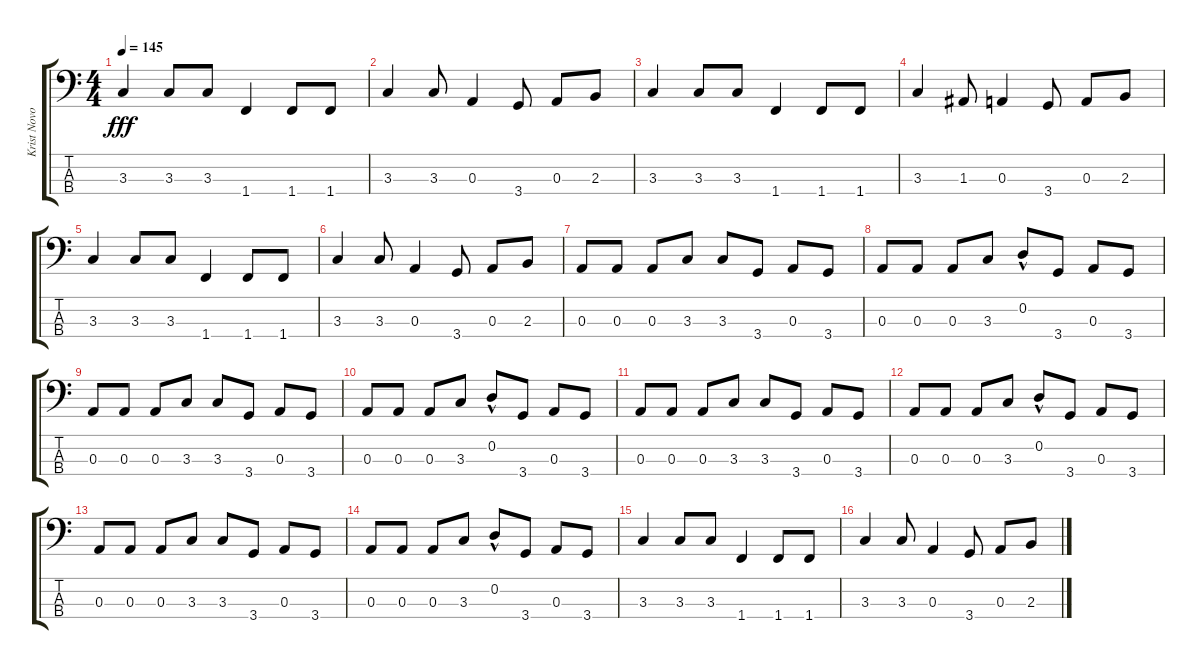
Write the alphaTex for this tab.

\track ("Krist Novoselic - Bass" "Krist Novo") {instrument electricbasspick}
\staff {score tabs}
\tuning (G2 D2 A1 E1) {hide}
\ts (4 4)
\tempo 145
\clef f4
\ks c
3.3.4{dy fff} 3.3.8 3.3.8 1.4.4 1.4.8 1.4.8 |
3.3.4 3.3.8 0.3.4 3.4.8 0.3.8 2.3.8 |
3.3.4 3.3.8 3.3.8 1.4.4 1.4.8 1.4.8 |
3.3.4 1.3.8 0.3.4 3.4.8 0.3.8 2.3.8 |
3.3.4 3.3.8 3.3.8 1.4.4 1.4.8 1.4.8 |
3.3.4 3.3.8 0.3.4 3.4.8 0.3.8 2.3.8 |
0.3.8 0.3.8 0.3.8 3.3.8 3.3.8 3.4.8 0.3.8 3.4.8 |
0.3.8 0.3.8 0.3.8 3.3.8 0.2{hac}.8 3.4.8 0.3.8 3.4.8 |
0.3.8 0.3.8 0.3.8 3.3.8 3.3.8 3.4.8 0.3.8 3.4.8 |
0.3.8 0.3.8 0.3.8 3.3.8 0.2{hac}.8 3.4.8 0.3.8 3.4.8 |
0.3.8 0.3.8 0.3.8 3.3.8 3.3.8 3.4.8 0.3.8 3.4.8 |
0.3.8 0.3.8 0.3.8 3.3.8 0.2{hac}.8 3.4.8 0.3.8 3.4.8 |
0.3.8 0.3.8 0.3.8 3.3.8 3.3.8 3.4.8 0.3.8 3.4.8 |
0.3.8 0.3.8 0.3.8 3.3.8 0.2{hac}.8 3.4.8 0.3.8 3.4.8 |
3.3.4 3.3.8 3.3.8 1.4.4 1.4.8 1.4.8 |
3.3.4 3.3.8 0.3.4 3.4.8 0.3.8 2.3.8
